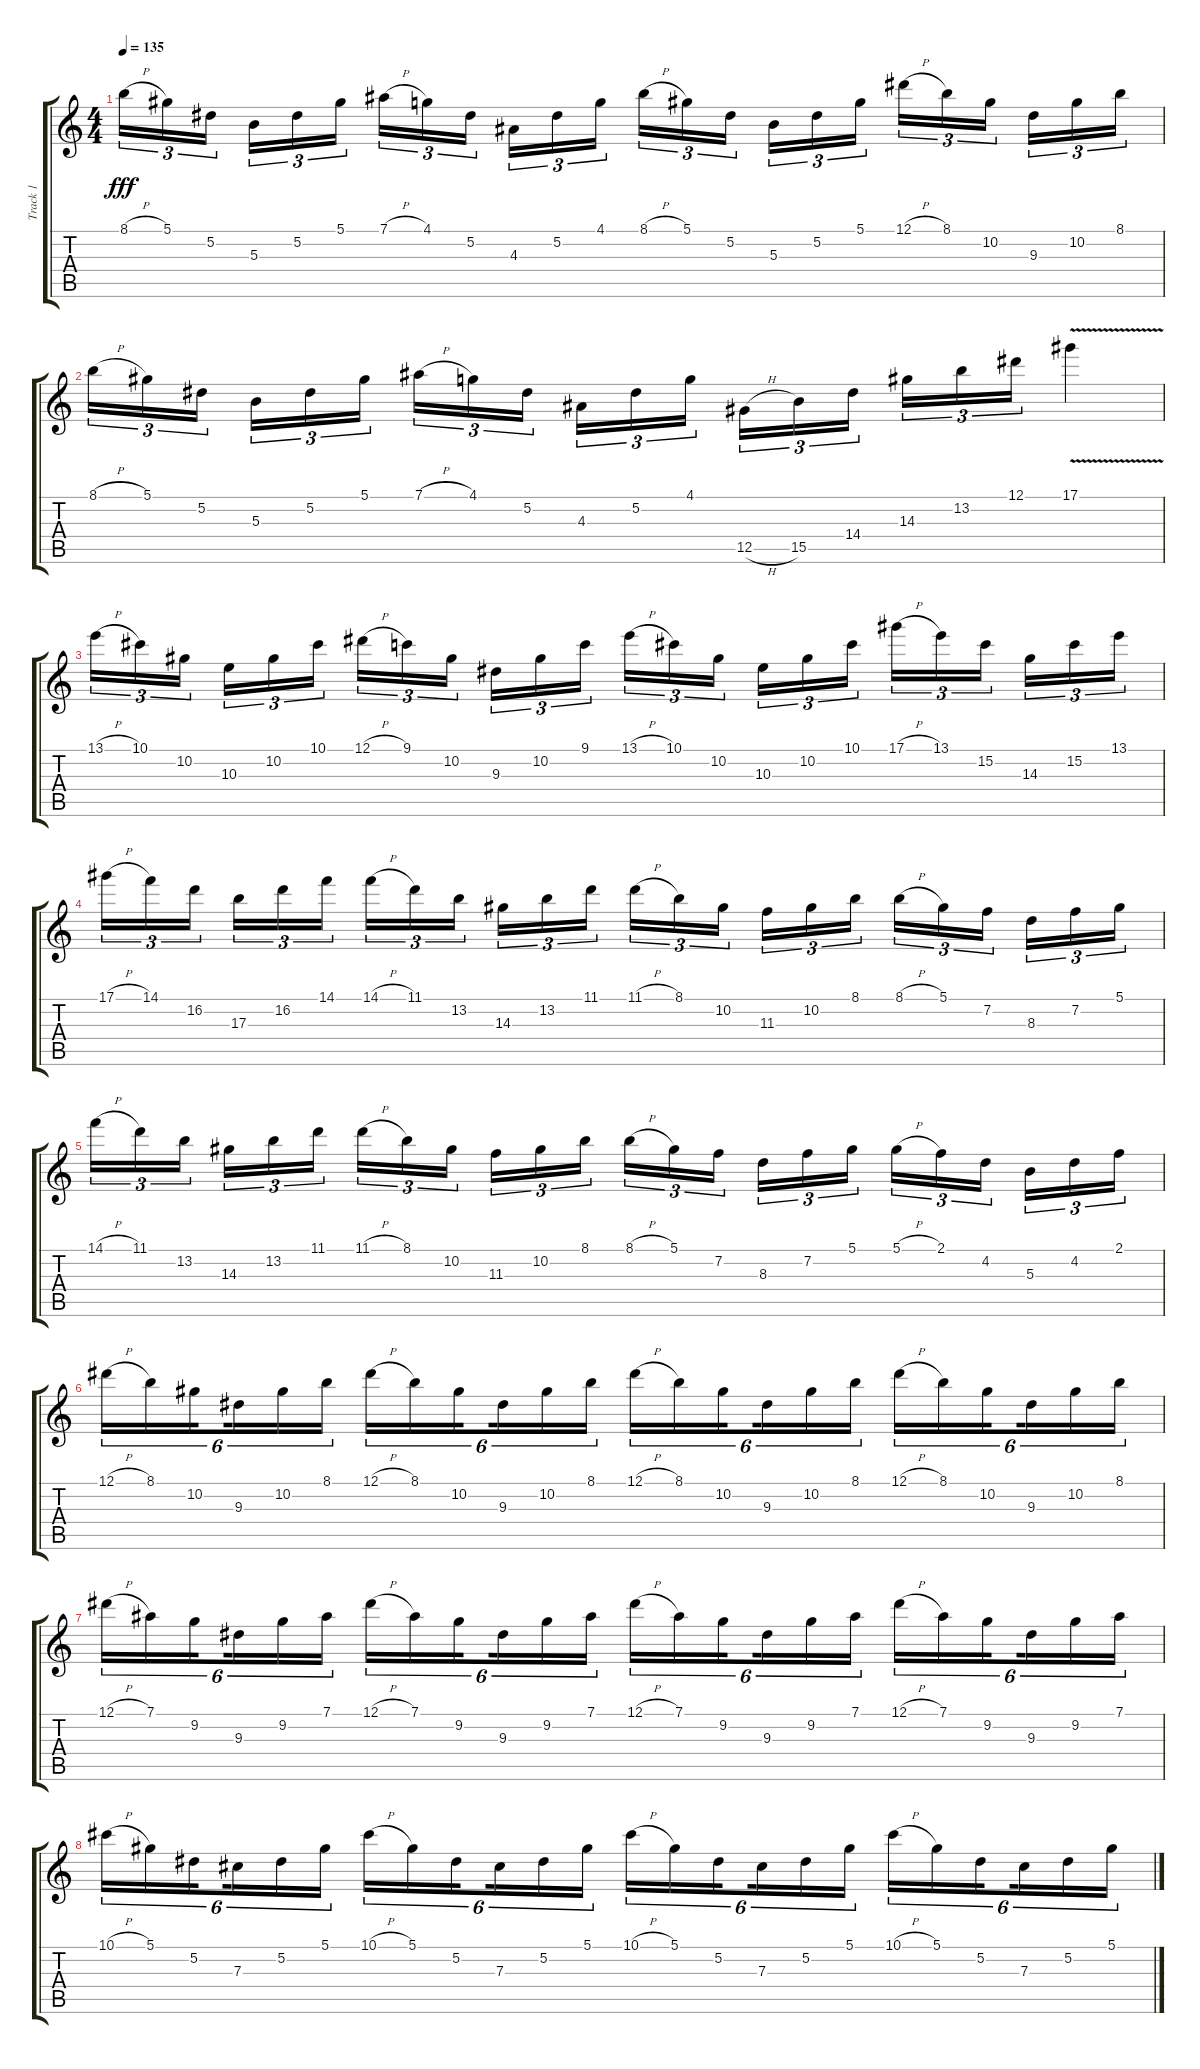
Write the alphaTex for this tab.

\track ("Track 1" "Track 1") {instrument overdrivenguitar}
\staff {score tabs}
\tuning (Eb4 Bb3 Gb3 Db3 Ab2 Eb2) {hide}
\ts (4 4)
\tempo 135
\clef g2
\ks c
8.1{h}.16{tu (3 2) dy fff} 5.1.16{tu (3 2)} 5.2.16{tu (3 2) beam splitsecondary} 5.3.16{tu (3 2)} 5.2.16{tu (3 2)} 5.1.16{tu (3 2)} 7.1{h}.16{tu (3 2)} 4.1.16{tu (3 2)} 5.2.16{tu (3 2) beam splitsecondary} 4.3.16{tu (3 2)} 5.2.16{tu (3 2)} 4.1.16{tu (3 2)} 8.1{h}.16{tu (3 2)} 5.1.16{tu (3 2)} 5.2.16{tu (3 2) beam splitsecondary} 5.3.16{tu (3 2)} 5.2.16{tu (3 2)} 5.1.16{tu (3 2)} 12.1{h}.16{tu (3 2)} 8.1.16{tu (3 2)} 10.2.16{tu (3 2) beam splitsecondary} 9.3.16{tu (3 2)} 10.2.16{tu (3 2)} 8.1.16{tu (3 2)} |
8.1{h}.16{tu (3 2)} 5.1.16{tu (3 2)} 5.2.16{tu (3 2) beam splitsecondary} 5.3.16{tu (3 2)} 5.2.16{tu (3 2)} 5.1.16{tu (3 2)} 7.1{h}.16{tu (3 2)} 4.1.16{tu (3 2)} 5.2.16{tu (3 2) beam splitsecondary} 4.3.16{tu (3 2)} 5.2.16{tu (3 2)} 4.1.16{tu (3 2)} 12.5{h}.16{tu (3 2)} 15.5.16{tu (3 2)} 14.4.16{tu (3 2) beam splitsecondary} 14.3.16{tu (3 2)} 13.2.16{tu (3 2)} 12.1.16{tu (3 2)} 17.1{v}.4 |
13.1{h}.16{tu (3 2)} 10.1.16{tu (3 2)} 10.2.16{tu (3 2) beam splitsecondary} 10.3.16{tu (3 2)} 10.2.16{tu (3 2)} 10.1.16{tu (3 2)} 12.1{h}.16{tu (3 2)} 9.1.16{tu (3 2)} 10.2.16{tu (3 2) beam splitsecondary} 9.3.16{tu (3 2)} 10.2.16{tu (3 2)} 9.1.16{tu (3 2)} 13.1{h}.16{tu (3 2)} 10.1.16{tu (3 2)} 10.2.16{tu (3 2) beam splitsecondary} 10.3.16{tu (3 2)} 10.2.16{tu (3 2)} 10.1.16{tu (3 2)} 17.1{h}.16{tu (3 2)} 13.1.16{tu (3 2)} 15.2.16{tu (3 2) beam splitsecondary} 14.3.16{tu (3 2)} 15.2.16{tu (3 2)} 13.1.16{tu (3 2)} |
17.1{h}.16{tu (3 2)} 14.1.16{tu (3 2)} 16.2.16{tu (3 2) beam splitsecondary} 17.3.16{tu (3 2)} 16.2.16{tu (3 2)} 14.1.16{tu (3 2)} 14.1{h}.16{tu (3 2)} 11.1.16{tu (3 2)} 13.2.16{tu (3 2) beam splitsecondary} 14.3.16{tu (3 2)} 13.2.16{tu (3 2)} 11.1.16{tu (3 2)} 11.1{h}.16{tu (3 2)} 8.1.16{tu (3 2)} 10.2.16{tu (3 2) beam splitsecondary} 11.3.16{tu (3 2)} 10.2.16{tu (3 2)} 8.1.16{tu (3 2)} 8.1{h}.16{tu (3 2)} 5.1.16{tu (3 2)} 7.2.16{tu (3 2) beam splitsecondary} 8.3.16{tu (3 2)} 7.2.16{tu (3 2)} 5.1.16{tu (3 2)} |
14.1{h}.16{tu (3 2)} 11.1.16{tu (3 2)} 13.2.16{tu (3 2) beam splitsecondary} 14.3.16{tu (3 2)} 13.2.16{tu (3 2)} 11.1.16{tu (3 2)} 11.1{h}.16{tu (3 2)} 8.1.16{tu (3 2)} 10.2.16{tu (3 2) beam splitsecondary} 11.3.16{tu (3 2)} 10.2.16{tu (3 2)} 8.1.16{tu (3 2)} 8.1{h}.16{tu (3 2)} 5.1.16{tu (3 2)} 7.2.16{tu (3 2) beam splitsecondary} 8.3.16{tu (3 2)} 7.2.16{tu (3 2)} 5.1.16{tu (3 2)} 5.1{h}.16{tu (3 2)} 2.1.16{tu (3 2)} 4.2.16{tu (3 2) beam splitsecondary} 5.3.16{tu (3 2)} 4.2.16{tu (3 2)} 2.1.16{tu (3 2)} |
12.1{h}.16{tu (6 4)} 8.1.16{tu (6 4)} 10.2.16{tu (6 4) beam splitsecondary} 9.3.16{tu (6 4)} 10.2.16{tu (6 4)} 8.1.16{tu (6 4)} 12.1{h}.16{tu (6 4)} 8.1.16{tu (6 4)} 10.2.16{tu (6 4) beam splitsecondary} 9.3.16{tu (6 4)} 10.2.16{tu (6 4)} 8.1.16{tu (6 4)} 12.1{h}.16{tu (6 4)} 8.1.16{tu (6 4)} 10.2.16{tu (6 4) beam splitsecondary} 9.3.16{tu (6 4)} 10.2.16{tu (6 4)} 8.1.16{tu (6 4)} 12.1{h}.16{tu (6 4)} 8.1.16{tu (6 4)} 10.2.16{tu (6 4) beam splitsecondary} 9.3.16{tu (6 4)} 10.2.16{tu (6 4)} 8.1.16{tu (6 4)} |
12.1{h}.16{tu (6 4)} 7.1.16{tu (6 4)} 9.2.16{tu (6 4) beam splitsecondary} 9.3.16{tu (6 4)} 9.2.16{tu (6 4)} 7.1.16{tu (6 4)} 12.1{h}.16{tu (6 4)} 7.1.16{tu (6 4)} 9.2.16{tu (6 4) beam splitsecondary} 9.3.16{tu (6 4)} 9.2.16{tu (6 4)} 7.1.16{tu (6 4)} 12.1{h}.16{tu (6 4)} 7.1.16{tu (6 4)} 9.2.16{tu (6 4) beam splitsecondary} 9.3.16{tu (6 4)} 9.2.16{tu (6 4)} 7.1.16{tu (6 4)} 12.1{h}.16{tu (6 4)} 7.1.16{tu (6 4)} 9.2.16{tu (6 4) beam splitsecondary} 9.3.16{tu (6 4)} 9.2.16{tu (6 4)} 7.1.16{tu (6 4)} |
10.1{h}.16{tu (6 4)} 5.1.16{tu (6 4)} 5.2.16{tu (6 4) beam splitsecondary} 7.3.16{tu (6 4)} 5.2.16{tu (6 4)} 5.1.16{tu (6 4)} 10.1{h}.16{tu (6 4)} 5.1.16{tu (6 4)} 5.2.16{tu (6 4) beam splitsecondary} 7.3.16{tu (6 4)} 5.2.16{tu (6 4)} 5.1.16{tu (6 4)} 10.1{h}.16{tu (6 4)} 5.1.16{tu (6 4)} 5.2.16{tu (6 4) beam splitsecondary} 7.3.16{tu (6 4)} 5.2.16{tu (6 4)} 5.1.16{tu (6 4)} 10.1{h}.16{tu (6 4)} 5.1.16{tu (6 4)} 5.2.16{tu (6 4) beam splitsecondary} 7.3.16{tu (6 4)} 5.2.16{tu (6 4)} 5.1.16{tu (6 4)}
